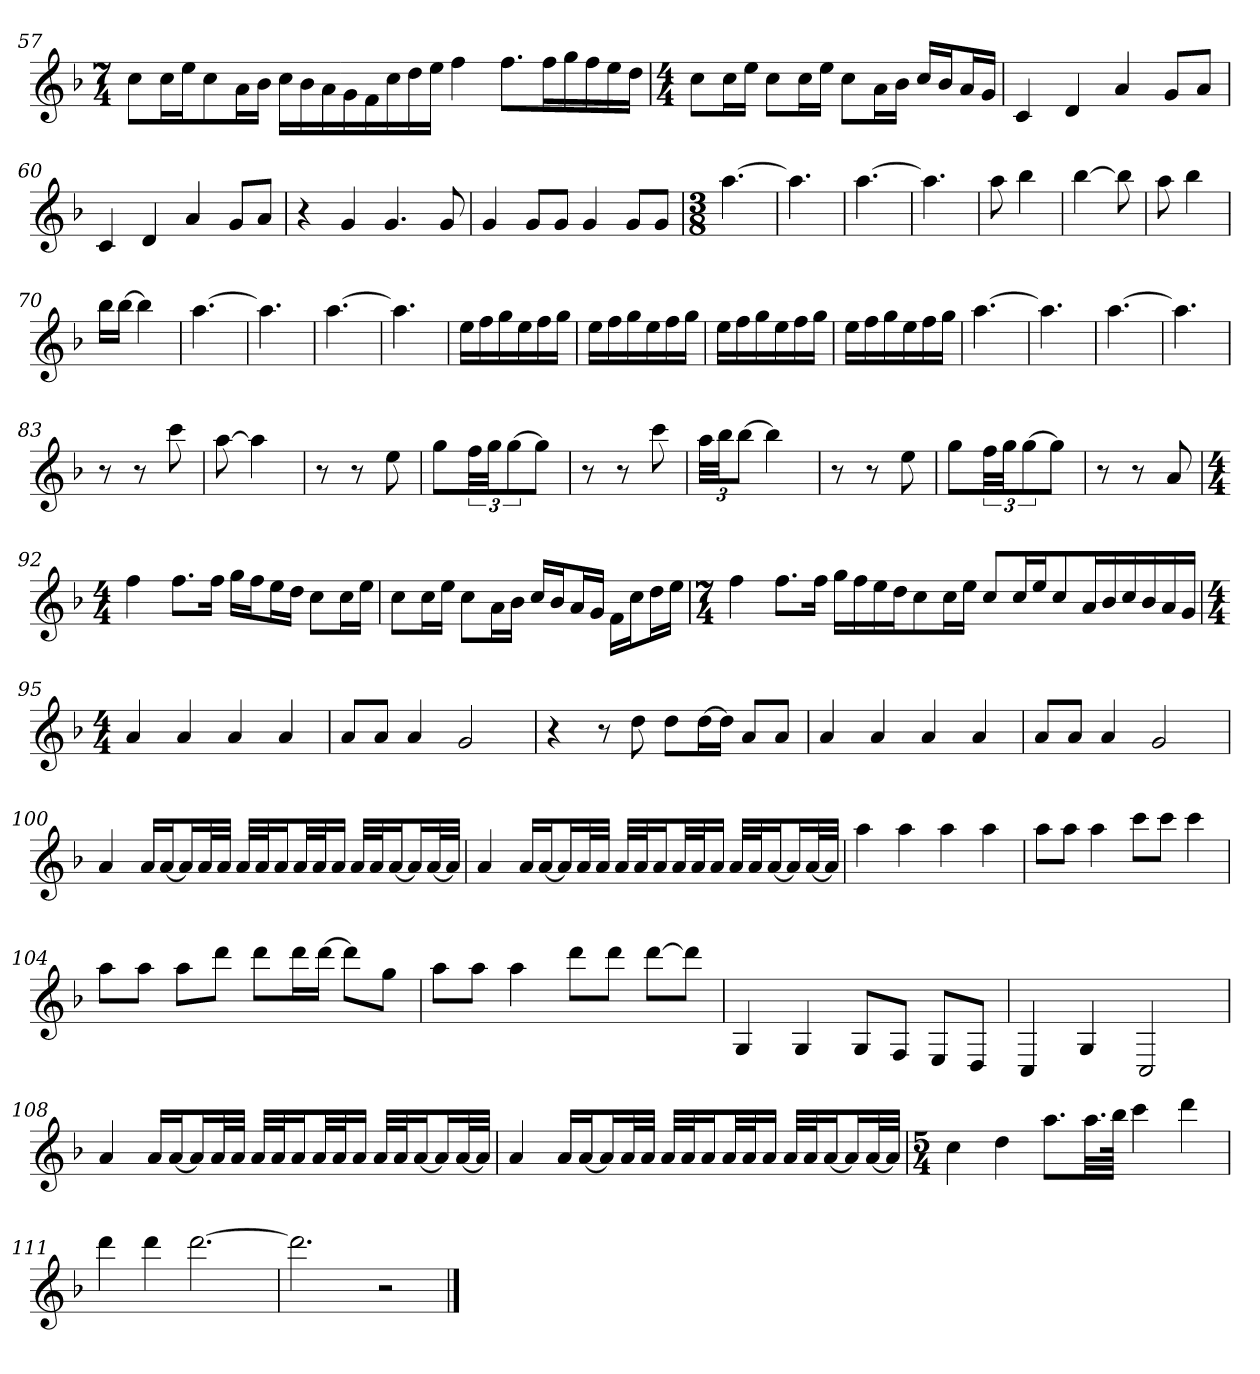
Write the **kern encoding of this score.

**kern
*part1
*staff1
*clefG2
*k[b-]
*F:
*M7/4
=57
8cc\L
16cc\L
16ee\J
8cc\
16a\L
16b-\JJ
16cc\LL
16b-\
16a\
16g\
16f\
16cc\
16dd\
16ee\JJ
4ff
8.ff\L
16ff\L
16gg\
16ff\
16ee\
16dd\JJ
=58
*M4/4
8cc\L
16cc\L
16ee\JJ
8cc\L
16cc\L
16ee\JJ
8cc\L
16a\L
16b-\JJ
16cc/LL
16b-/J
16a/L
16g/JJ
=59
4c
4d
4a
8g/L
8a/J
=60
4c
4d
4a
8g/L
8a/J
=61
4r
4g
4.g
8g
=62
4g
8g/L
8g/J
4g
8g/L
8g/J
=63
*M3/8
[4.aa
=64
4.aa]
=65
[4.aa
=66
4.aa]
=67
8aa
4bb-
=68
[4bb-
8bb-]
=69
8aa
4bb-
=70
16bb-\LL
[16bb-\JJ
4bb-]
=71
[4.aa
=72
4.aa]
=73
[4.aa
=74
4.aa]
=75
16ee\LL
16ff\
16gg\
16ee\
16ff\
16gg\JJ
=76
16ee\LL
16ff\
16gg\
16ee\
16ff\
16gg\JJ
=77
16ee\LL
16ff\
16gg\
16ee\
16ff\
16gg\JJ
=78
16ee\LL
16ff\
16gg\
16ee\
16ff\
16gg\JJ
=79
[4.aa
=80
4.aa]
=81
[4.aa
=82
4.aa]
=83
8r
8r
8ccc
=84
[8aa
4aa]
=85
8r
8r
8ee
=86
8gg\L
48ff\LL
48gg\JJ
[12gg\
8gg\J]
=87
8r
8r
8ccc
=88
48aa\LLL
48bb-\JJ
[12bb-\J
4bb-]
=89
8r
8r
8ee
=90
8gg\L
48ff\LL
48gg\JJ
[12gg\
8gg\J]
=91
8r
8r
8a
=92
*M4/4
4ff
8.ff\L
16ff\Jk
16gg\LL
16ff\J
16ee\L
16dd\JJ
8cc\L
16cc\L
16ee\JJ
=93
8cc\L
16cc\L
16ee\JJ
8cc\L
16a\L
16b-\JJ
16cc/LL
16b-/J
16a/L
16g/JJ
16f\LL
16cc\J
16dd\L
16ee\JJ
=94
*M7/4
4ff
8.ff\L
16ff\Jk
16gg\LL
16ff\
16ee\
16dd\J
8cc\
16cc\L
16ee\JJ
8cc/L
16cc/L
16ee/J
8cc/
16a/L
16b-/
16cc/
16b-/
16a/
16g/JJ
=95
*M4/4
4a
4a
4a
4a
=96
8a/L
8a/J
4a
2g
=97
4r
8r
8dd
8dd\L
[16dd\L
16dd\JJ]
8a/L
8a/J
=98
4a
4a
4a
4a
=99
8a/L
8a/J
4a
2g
=100
4a
16a/LL
[16a/J
16a/L]
32a/L
32a/JJJ
32a/LLL
32a/J
16a/J
32a/LL
32a/J
16a/JJ
32a/LLL
32a/J
[16a/J
16a/L]
[32a/L
32a/JJJ]
=101
4a
16a/LL
[16a/J
16a/L]
32a/L
32a/JJJ
32a/LLL
32a/J
16a/J
32a/LL
32a/J
16a/JJ
32a/LLL
32a/J
[16a/J
16a/L]
[32a/L
32a/JJJ]
=102
4aa
4aa
4aa
4aa
=103
8aa\L
8aa\J
4aa
8ccc\L
8ccc\J
4ccc
=104
8aa\L
8aa\J
8aa\L
8ddd\J
8ddd\L
16ddd\L
[16ddd\JJ
8ddd\L]
8gg\J
=105
8aa\L
8aa\J
4aa
8ddd\L
8ddd\J
[8ddd\L
8ddd\J]
=106
4G
4G
8G/L
8F/J
8E/L
8D/J
=107
4C
4G
2C
=108
4a
16a/LL
[16a/J
16a/L]
32a/L
32a/JJJ
32a/LLL
32a/J
16a/J
32a/LL
32a/J
16a/JJ
32a/LLL
32a/J
[16a/J
16a/L]
[32a/L
32a/JJJ]
=109
4a
16a/LL
[16a/J
16a/L]
32a/L
32a/JJJ
32a/LLL
32a/J
16a/J
32a/LL
32a/J
16a/JJ
32a/LLL
32a/J
[16a/J
16a/L]
[32a/L
32a/JJJ]
=110
*M5/4
4cc
4dd
8.aa\L
32.aa\LL
64bb-\JJJk
4ccc
4ddd
=111
4ddd
4ddd
[2.ddd
=112
2.ddd]
2r
==
*-
